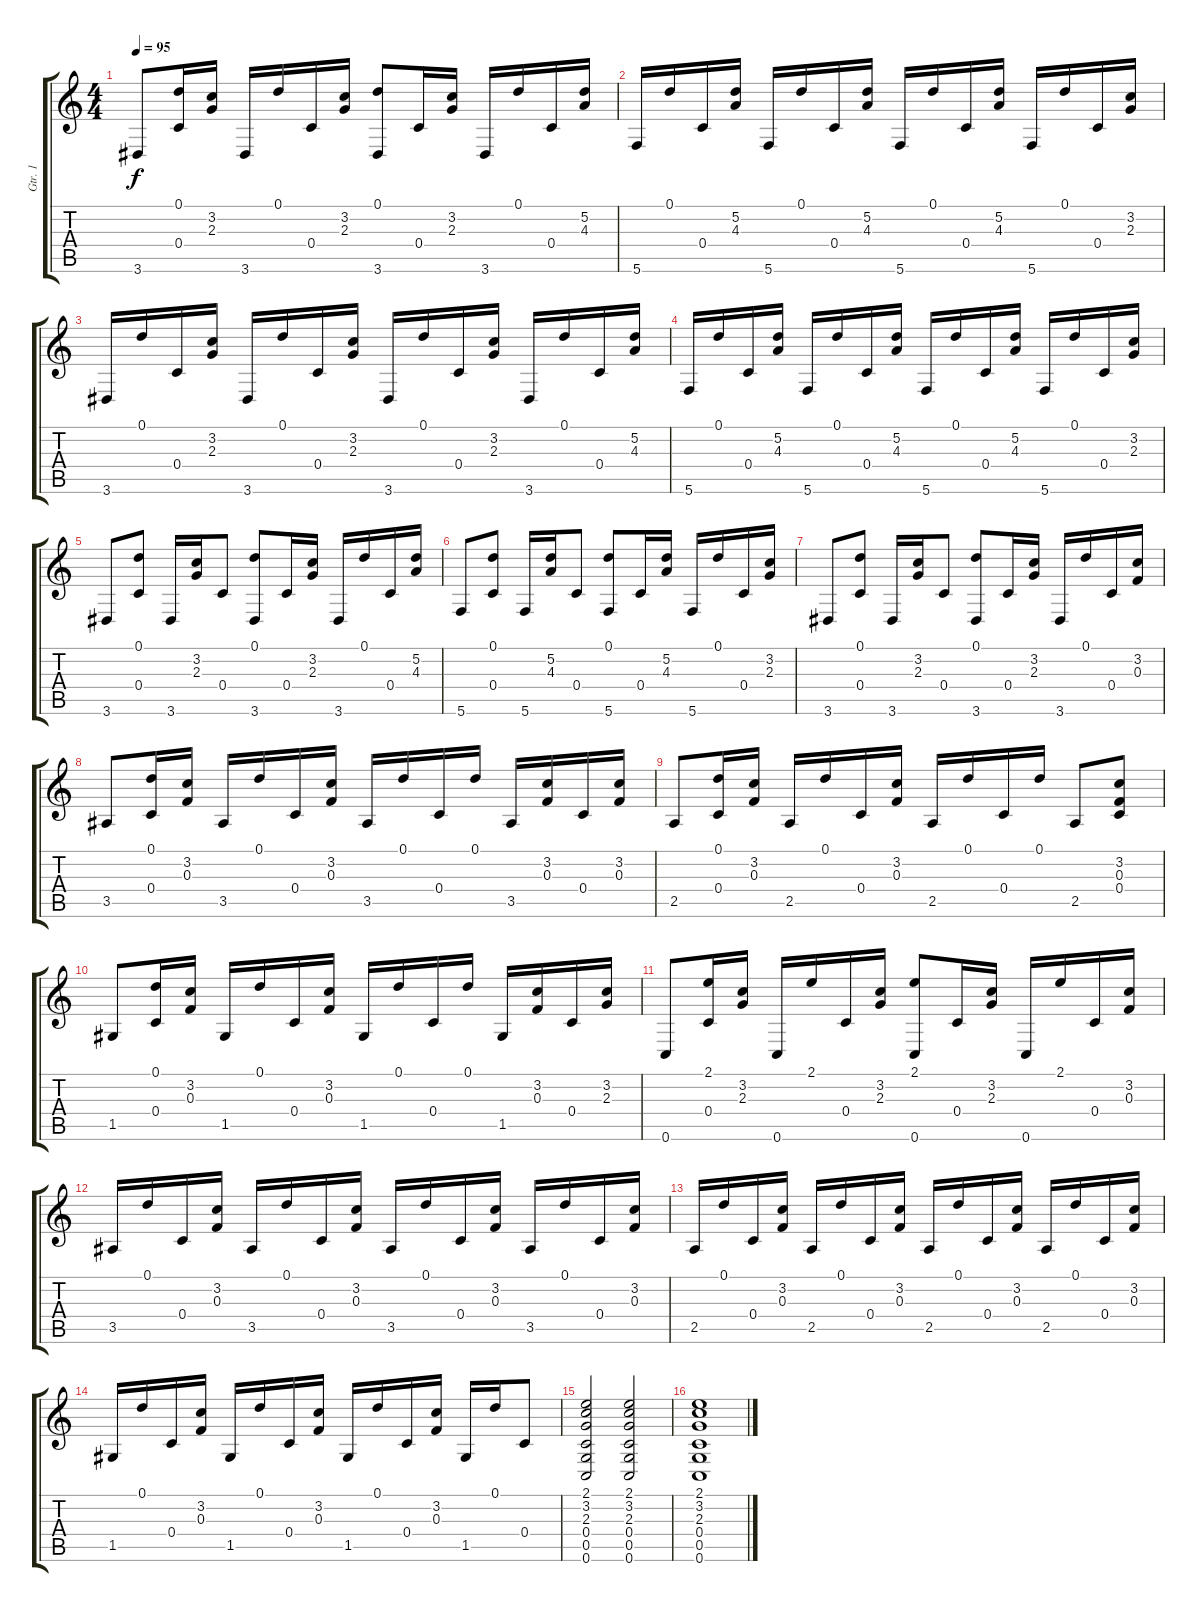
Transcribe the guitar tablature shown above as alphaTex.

\track ("Gtr. 1" "Gtr. 1") {instrument acousticguitarsteel}
\staff {score tabs}
\tuning (D4 A3 F3 C3 G2 C2) {hide}
\ts (4 4)
\tempo 95
\clef g2
\ks c
3.6.8{dy f} (0.1 0.4).16 (3.2 2.3).16 3.6.16 0.1.16 0.4.16 (3.2 2.3).16 (0.1 3.6).8 0.4.16 (3.2 2.3).16 3.6.16 0.1.16 0.4.16 (5.2 4.3).16 |
5.6.16 0.1.16 0.4.16 (5.2 4.3).16 5.6.16 0.1.16 0.4.16 (5.2 4.3).16 5.6.16 0.1.16 0.4.16 (5.2 4.3).16 5.6.16 0.1.16 0.4.16 (3.2 2.3).16 |
3.6.16 0.1.16 0.4.16 (3.2 2.3).16 3.6.16 0.1.16 0.4.16 (3.2 2.3).16 3.6.16 0.1.16 0.4.16 (3.2 2.3).16 3.6.16 0.1.16 0.4.16 (5.2 4.3).16 |
5.6.16 0.1.16 0.4.16 (5.2 4.3).16 5.6.16 0.1.16 0.4.16 (5.2 4.3).16 5.6.16 0.1.16 0.4.16 (5.2 4.3).16 5.6.16 0.1.16 0.4.16 (3.2 2.3).16 |
3.6.8 (0.1 0.4).8 3.6.16 (3.2 2.3).16 0.4.8 (0.1 3.6).8 0.4.16 (3.2 2.3).16 3.6.16 0.1.16 0.4.16 (5.2 4.3).16 |
5.6.8 (0.1 0.4).8 5.6.16 (5.2 4.3).16 0.4.8 (0.1 5.6).8 0.4.16 (5.2 4.3).16 5.6.16 0.1.16 0.4.16 (3.2 2.3).16 |
3.6.8 (0.1 0.4).8 3.6.16 (3.2 2.3).16 0.4.8 (0.1 3.6).8 0.4.16 (3.2 2.3).16 3.6.16 0.1.16 0.4.16 (3.2 0.3).16 |
3.5.8 (0.1 0.4).16 (3.2 0.3).16 3.5.16 0.1.16 0.4.16 (3.2 0.3).16 3.5.16 0.1.16 0.4.16 0.1.16 3.5.16 (3.2 0.3).16 0.4.16 (3.2 0.3).16 |
2.5.8 (0.1 0.4).16 (3.2 0.3).16 2.5.16 0.1.16 0.4.16 (3.2 0.3).16 2.5.16 0.1.16 0.4.16 0.1.16 2.5.8 (3.2 0.3 0.4).8 |
1.5.8 (0.1 0.4).16 (3.2 0.3).16 1.5.16 0.1.16 0.4.16 (3.2 0.3).16 1.5.16 0.1.16 0.4.16 0.1.16 1.5.16 (3.2 0.3).16 0.4.16 (3.2 2.3).16 |
0.6.8 (2.1 0.4).16 (3.2 2.3).16 0.6.16 2.1.16 0.4.16 (3.2 2.3).16 (2.1 0.6).8 0.4.16 (3.2 2.3).16 0.6.16 2.1.16 0.4.16 (3.2 0.3).16 |
3.5.16 0.1.16 0.4.16 (3.2 0.3).16 3.5.16 0.1.16 0.4.16 (3.2 0.3).16 3.5.16 0.1.16 0.4.16 (3.2 0.3).16 3.5.16 0.1.16 0.4.16 (3.2 0.3).16 |
2.5.16 0.1.16 0.4.16 (3.2 0.3).16 2.5.16 0.1.16 0.4.16 (3.2 0.3).16 2.5.16 0.1.16 0.4.16 (3.2 0.3).16 2.5.16 0.1.16 0.4.16 (3.2 0.3).16 |
1.5.16 0.1.16 0.4.16 (3.2 0.3).16 1.5.16 0.1.16 0.4.16 (3.2 0.3).16 1.5.16 0.1.16 0.4.16 (3.2 0.3).16 1.5.16 0.1.16 0.4.8 |
(2.1 3.2 2.3 0.4 0.5 0.6).2 (2.1 3.2 2.3 0.4 0.5 0.6).2 |
(2.1 3.2 2.3 0.4 0.5 0.6).1
